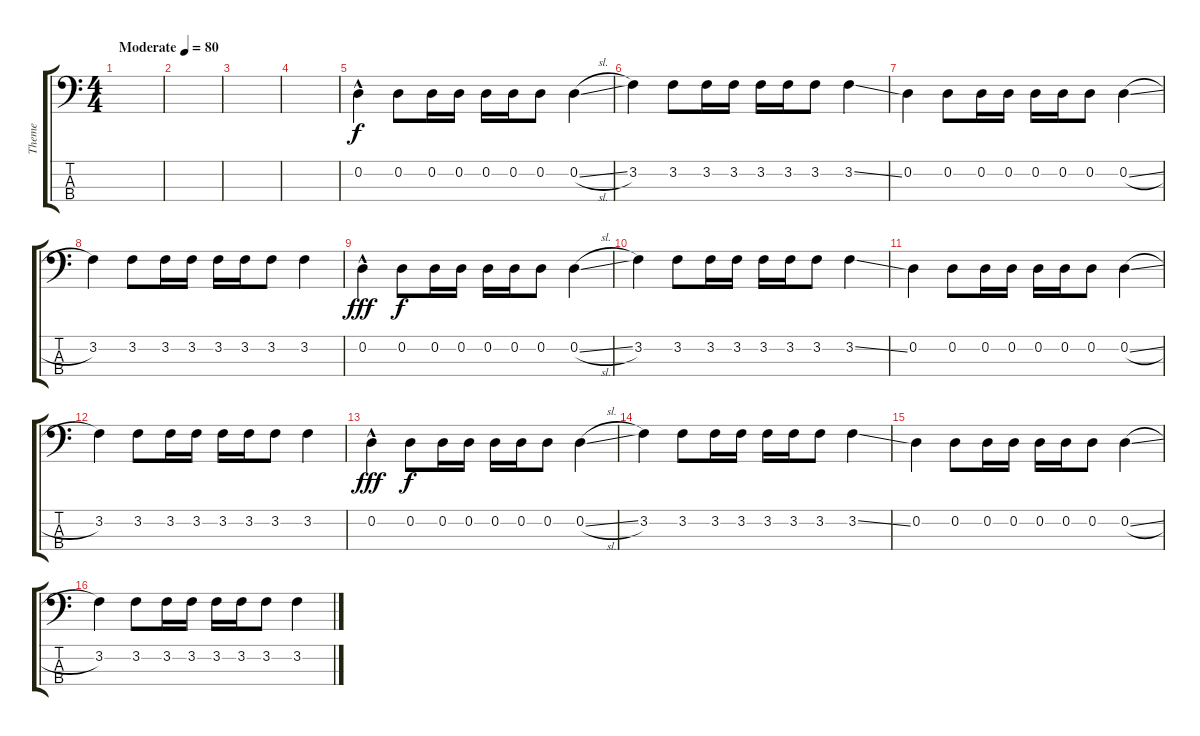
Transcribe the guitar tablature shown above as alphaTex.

\track ("Theme" "Theme") {instrument electricbassfinger}
\staff {score tabs}
\tuning (G2 D2 A1 E1) {hide}
\ts (4 4)
\tempo (80 "Moderate")
\clef f4
\ks c
|
|
|
|
0.2{hac}.4 0.2.8{dy f} 0.2.16 0.2.16 0.2.16 0.2.16 0.2.8 0.2{sl}.4 |
3.2.4 3.2.8 3.2.16 3.2.16 3.2.16 3.2.16 3.2.8 3.2{ss}.4 |
0.2.4 0.2.8 0.2.16 0.2.16 0.2.16 0.2.16 0.2.8 0.2{sl}.4 |
3.2.4 3.2.8 3.2.16 3.2.16 3.2.16 3.2.16 3.2.8 3.2.4 |
0.2{hac}.4{dy fff} 0.2.8{dy f} 0.2.16 0.2.16 0.2.16 0.2.16 0.2.8 0.2{sl}.4 |
3.2.4 3.2.8 3.2.16 3.2.16 3.2.16 3.2.16 3.2.8 3.2{ss}.4 |
0.2.4 0.2.8 0.2.16 0.2.16 0.2.16 0.2.16 0.2.8 0.2{sl}.4 |
3.2.4 3.2.8 3.2.16 3.2.16 3.2.16 3.2.16 3.2.8 3.2.4 |
0.2{hac}.4{dy fff} 0.2.8{dy f} 0.2.16 0.2.16 0.2.16 0.2.16 0.2.8 0.2{sl}.4 |
3.2.4 3.2.8 3.2.16 3.2.16 3.2.16 3.2.16 3.2.8 3.2{ss}.4 |
0.2.4 0.2.8 0.2.16 0.2.16 0.2.16 0.2.16 0.2.8 0.2{sl}.4 |
3.2.4 3.2.8 3.2.16 3.2.16 3.2.16 3.2.16 3.2.8 3.2.4
